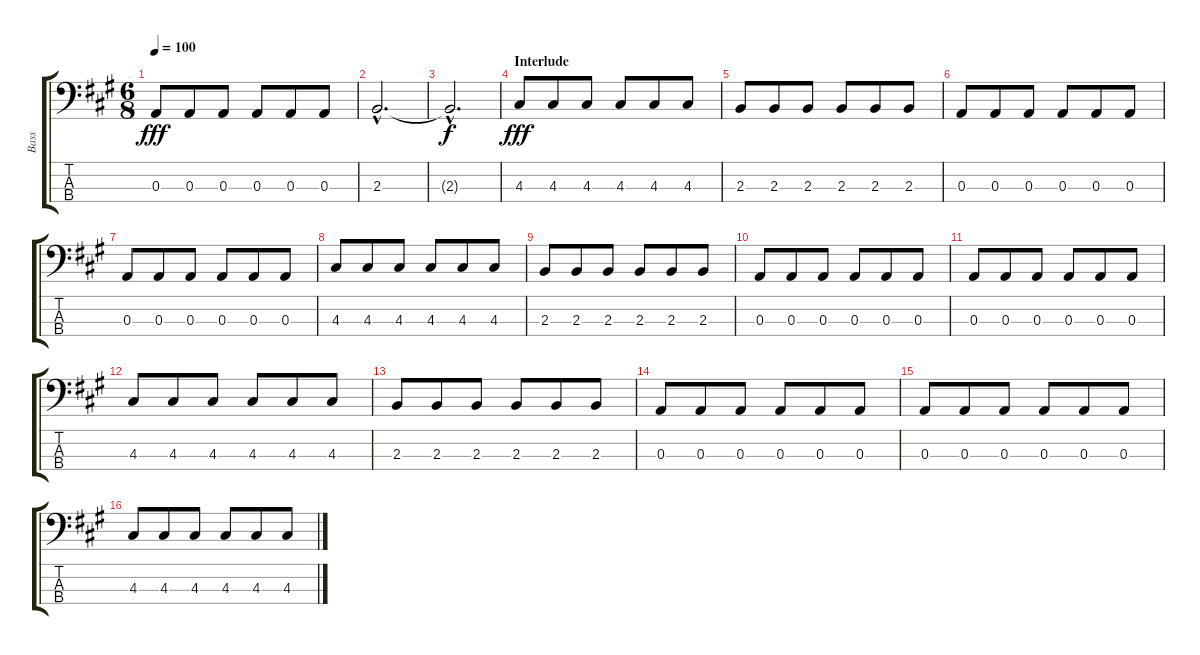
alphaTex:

\track ("Bass" "Bass") {instrument electricbassfinger}
\staff {score tabs}
\tuning (G2 D2 A1 E1) {hide}
\ts (6 8)
\tempo 100
\clef f4
\ks a
0.3.8{dy fff} 0.3.8 0.3.8 0.3.8 0.3.8 0.3.8 |
2.3{hac}.2{d} |
2.3{hac t}.2{d dy f} |
\section ("" "Interlude")
4.3.8{dy fff} 4.3.8 4.3.8 4.3.8 4.3.8 4.3.8 |
2.3.8 2.3.8 2.3.8 2.3.8 2.3.8 2.3.8 |
0.3.8 0.3.8 0.3.8 0.3.8 0.3.8 0.3.8 |
0.3.8 0.3.8 0.3.8 0.3.8 0.3.8 0.3.8 |
4.3.8 4.3.8 4.3.8 4.3.8 4.3.8 4.3.8 |
2.3.8 2.3.8 2.3.8 2.3.8 2.3.8 2.3.8 |
0.3.8 0.3.8 0.3.8 0.3.8 0.3.8 0.3.8 |
0.3.8 0.3.8 0.3.8 0.3.8 0.3.8 0.3.8 |
4.3.8 4.3.8 4.3.8 4.3.8 4.3.8 4.3.8 |
2.3.8 2.3.8 2.3.8 2.3.8 2.3.8 2.3.8 |
0.3.8 0.3.8 0.3.8 0.3.8 0.3.8 0.3.8 |
0.3.8 0.3.8 0.3.8 0.3.8 0.3.8 0.3.8 |
4.3.8 4.3.8 4.3.8 4.3.8 4.3.8 4.3.8
